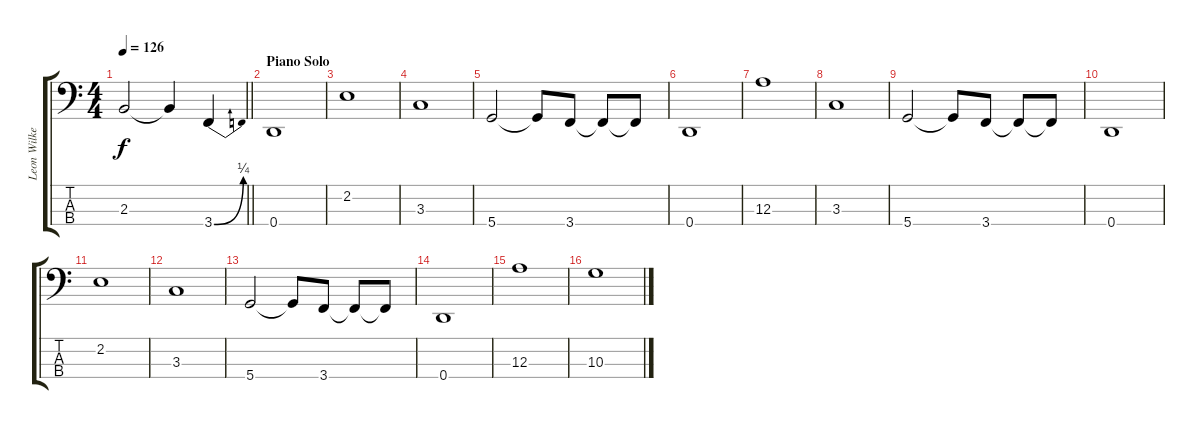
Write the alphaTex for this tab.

\track ("Leon Wilkeson - Bass Guitar" "Leon Wilke") {instrument electricbasspick}
\staff {score tabs}
\tuning (G2 D2 A1 D1) {hide}
\ts (4 4)
\tempo 126
\clef f4
\barLineRight lightlight
\ks c
2.3.2{dy f} 2.3{t}.4 3.4{be (bend 0 0 60 1)}.4 |
\section ("" "Piano Solo")
0.4.1 |
2.2.1 |
3.3.1 |
5.4.2 5.4{t}.8 3.4.8 3.4{t}.8 3.4{t}.8 |
0.4.1 |
12.3.1 |
3.3.1 |
5.4.2 5.4{t}.8 3.4.8 3.4{t}.8 3.4{t}.8 |
0.4.1 |
2.2.1 |
3.3.1 |
5.4.2 5.4{t}.8 3.4.8 3.4{t}.8 3.4{t}.8 |
0.4.1 |
12.3.1 |
10.3.1
